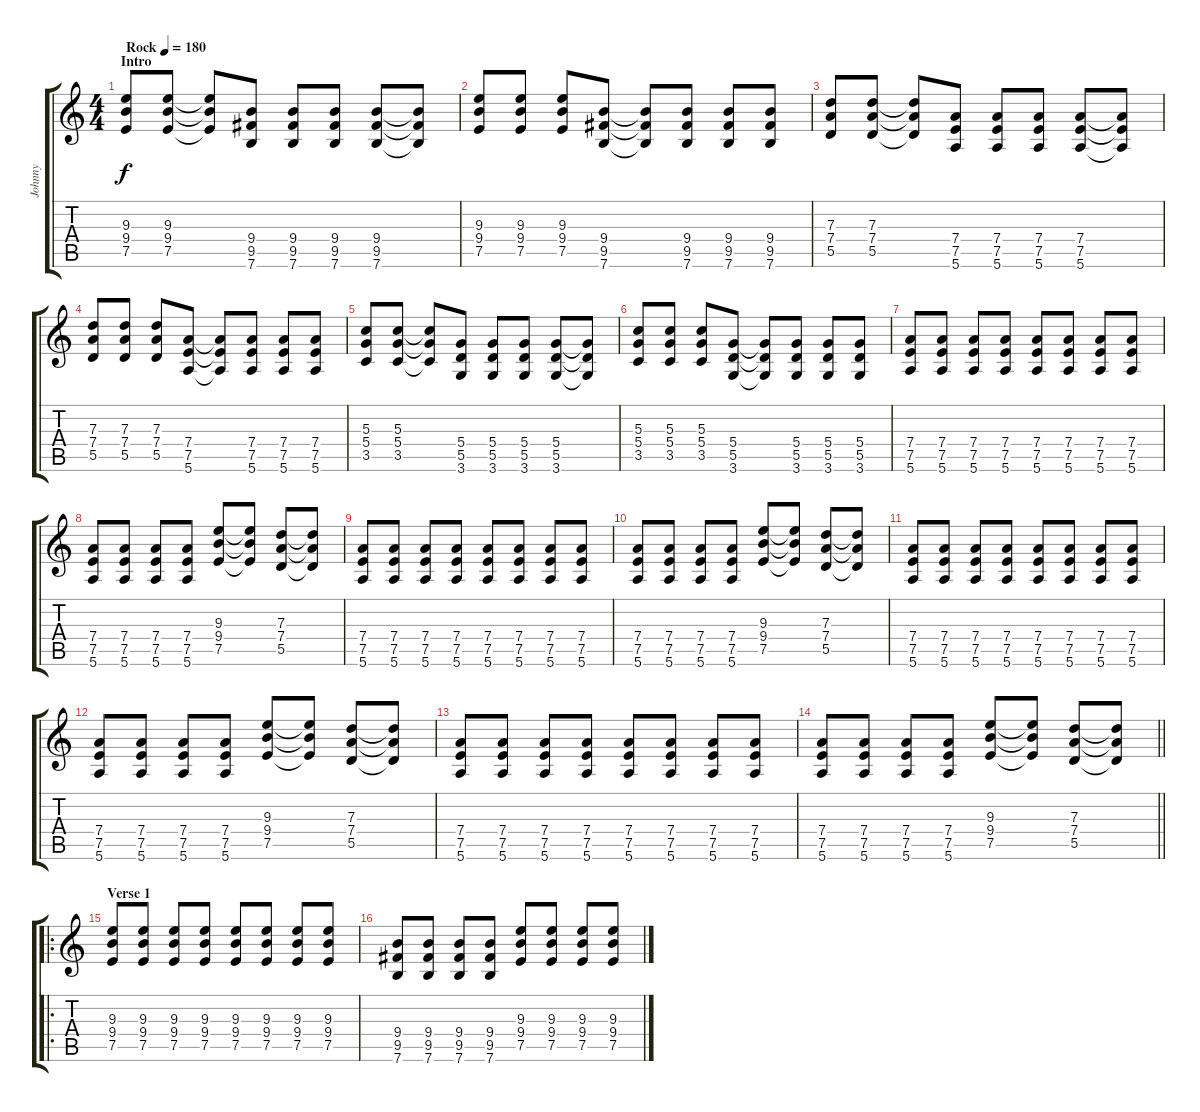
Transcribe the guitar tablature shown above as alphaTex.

\track ("Johnny" "Johnny") {instrument distortionguitar}
\staff {score tabs}
\tuning (E4 B3 G3 D3 A2 E2) {hide}
\ts (4 4)
\section ("" "Intro")
\tempo (180 "Rock")
\clef g2
\ks c
(9.3 9.4 7.5).8{dy f instrument distortionguitar} (9.3 9.4 7.5).8 (9.3{t} 9.4{t} 7.5{t}).8 (9.4 9.5 7.6).8 (9.4 9.5 7.6).8 (9.4 9.5 7.6).8 (9.4 9.5 7.6).8 (9.4{t} 9.5{t} 7.6{t}).8 |
(9.3 9.4 7.5).8 (9.3 9.4 7.5).8 (9.3 9.4 7.5).8 (9.4 9.5 7.6).8 (9.4{t} 9.5{t} 7.6{t}).8 (9.4 9.5 7.6).8 (9.4 9.5 7.6).8 (9.4 9.5 7.6).8 |
(7.3 7.4 5.5).8 (7.3 7.4 5.5).8 (7.3{t} 7.4{t} 5.5{t}).8 (7.4 7.5 5.6).8 (7.4 7.5 5.6).8 (7.4 7.5 5.6).8 (7.4 7.5 5.6).8 (7.4{t} 7.5{t} 5.6{t}).8 |
(7.3 7.4 5.5).8 (7.3 7.4 5.5).8 (7.3 7.4 5.5).8 (7.4 7.5 5.6).8 (7.4{t} 7.5{t} 5.6{t}).8 (7.4 7.5 5.6).8 (7.4 7.5 5.6).8 (7.4 7.5 5.6).8 |
(5.3 5.4 3.5).8 (5.3 5.4 3.5).8 (5.3{t} 5.4{t} 3.5{t}).8 (5.4 5.5 3.6).8 (5.4 5.5 3.6).8 (5.4 5.5 3.6).8 (5.4 5.5 3.6).8 (5.4{t} 5.5{t} 3.6{t}).8 |
(5.3 5.4 3.5).8 (5.3 5.4 3.5).8 (5.3 5.4 3.5).8 (5.4 5.5 3.6).8 (5.4{t} 5.5{t} 3.6{t}).8 (5.4 5.5 3.6).8 (5.4 5.5 3.6).8 (5.4 5.5 3.6).8 |
(7.4 7.5 5.6).8 (7.4 7.5 5.6).8 (7.4 7.5 5.6).8 (7.4 7.5 5.6).8 (7.4 7.5 5.6).8 (7.4 7.5 5.6).8 (7.4 7.5 5.6).8 (7.4 7.5 5.6).8 |
(7.4 7.5 5.6).8 (7.4 7.5 5.6).8 (7.4 7.5 5.6).8 (7.4 7.5 5.6).8 (9.3 9.4 7.5).8 (9.3{t} 9.4{t} 7.5{t}).8 (7.3 7.4 5.5).8 (7.3{t} 7.4{t} 5.5{t}).8 |
(7.4 7.5 5.6).8 (7.4 7.5 5.6).8 (7.4 7.5 5.6).8 (7.4 7.5 5.6).8 (7.4 7.5 5.6).8 (7.4 7.5 5.6).8 (7.4 7.5 5.6).8 (7.4 7.5 5.6).8 |
(7.4 7.5 5.6).8 (7.4 7.5 5.6).8 (7.4 7.5 5.6).8 (7.4 7.5 5.6).8 (9.3 9.4 7.5).8 (9.3{t} 9.4{t} 7.5{t}).8 (7.3 7.4 5.5).8 (7.3{t} 7.4{t} 5.5{t}).8 |
(7.4 7.5 5.6).8 (7.4 7.5 5.6).8 (7.4 7.5 5.6).8 (7.4 7.5 5.6).8 (7.4 7.5 5.6).8 (7.4 7.5 5.6).8 (7.4 7.5 5.6).8 (7.4 7.5 5.6).8 |
(7.4 7.5 5.6).8 (7.4 7.5 5.6).8 (7.4 7.5 5.6).8 (7.4 7.5 5.6).8 (9.3 9.4 7.5).8 (9.3{t} 9.4{t} 7.5{t}).8 (7.3 7.4 5.5).8 (7.3{t} 7.4{t} 5.5{t}).8 |
(7.4 7.5 5.6).8 (7.4 7.5 5.6).8 (7.4 7.5 5.6).8 (7.4 7.5 5.6).8 (7.4 7.5 5.6).8 (7.4 7.5 5.6).8 (7.4 7.5 5.6).8 (7.4 7.5 5.6).8 |
\barLineRight lightlight
(7.4 7.5 5.6).8 (7.4 7.5 5.6).8 (7.4 7.5 5.6).8 (7.4 7.5 5.6).8 (9.3 9.4 7.5).8 (9.3{t} 9.4{t} 7.5{t}).8 (7.3 7.4 5.5).8 (7.3{t} 7.4{t} 5.5{t}).8 |
\ro
\section ("" "Verse 1")
(9.3 9.4 7.5).8 (9.3 9.4 7.5).8 (9.3 9.4 7.5).8 (9.3 9.4 7.5).8 (9.3 9.4 7.5).8 (9.3 9.4 7.5).8 (9.3 9.4 7.5).8 (9.3 9.4 7.5).8 |
(9.4 9.5 7.6).8 (9.4 9.5 7.6).8 (9.4 9.5 7.6).8 (9.4 9.5 7.6).8 (9.3 9.4 7.5).8 (9.3 9.4 7.5).8 (9.3 9.4 7.5).8 (9.3 9.4 7.5).8
